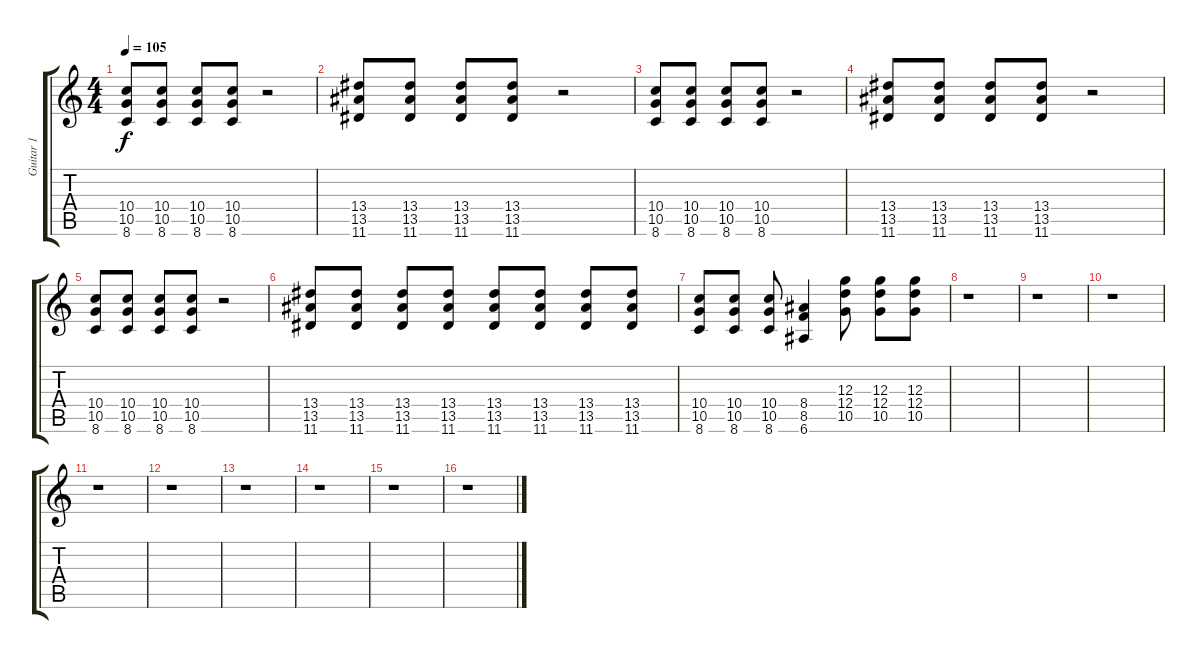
\track ("Guitar 1" "Guitar 1") {instrument overdrivenguitar}
\staff {score tabs}
\tuning (E4 B3 G3 D3 A2 E2) {hide}
\ts (4 4)
\tempo 105
\clef g2
\ks c
(10.4 10.5 8.6).8{dy f} (10.4 10.5 8.6).8 (10.4 10.5 8.6).8 (10.4 10.5 8.6).8 r.2 |
(13.4 13.5 11.6).8 (13.4 13.5 11.6).8 (13.4 13.5 11.6).8 (13.4 13.5 11.6).8 r.2 |
(10.4 10.5 8.6).8 (10.4 10.5 8.6).8 (10.4 10.5 8.6).8 (10.4 10.5 8.6).8 r.2 |
(13.4 13.5 11.6).8 (13.4 13.5 11.6).8 (13.4 13.5 11.6).8 (13.4 13.5 11.6).8 r.2 |
(10.4 10.5 8.6).8 (10.4 10.5 8.6).8 (10.4 10.5 8.6).8 (10.4 10.5 8.6).8 r.2 |
(13.4 13.5 11.6).8 (13.4 13.5 11.6).8 (13.4 13.5 11.6).8 (13.4 13.5 11.6).8 (13.4 13.5 11.6).8 (13.4 13.5 11.6).8 (13.4 13.5 11.6).8 (13.4 13.5 11.6).8 |
(10.4 10.5 8.6).8 (10.4 10.5 8.6).8 (10.4 10.5 8.6).8 (8.4 8.5 6.6).4 (12.3 12.4 10.5).8 (12.3 12.4 10.5).8 (12.3 12.4 10.5).8 |
r.1 |
r.1 |
r.1 |
r.1 |
r.1 |
r.1 |
r.1 |
r.1 |
r.1
